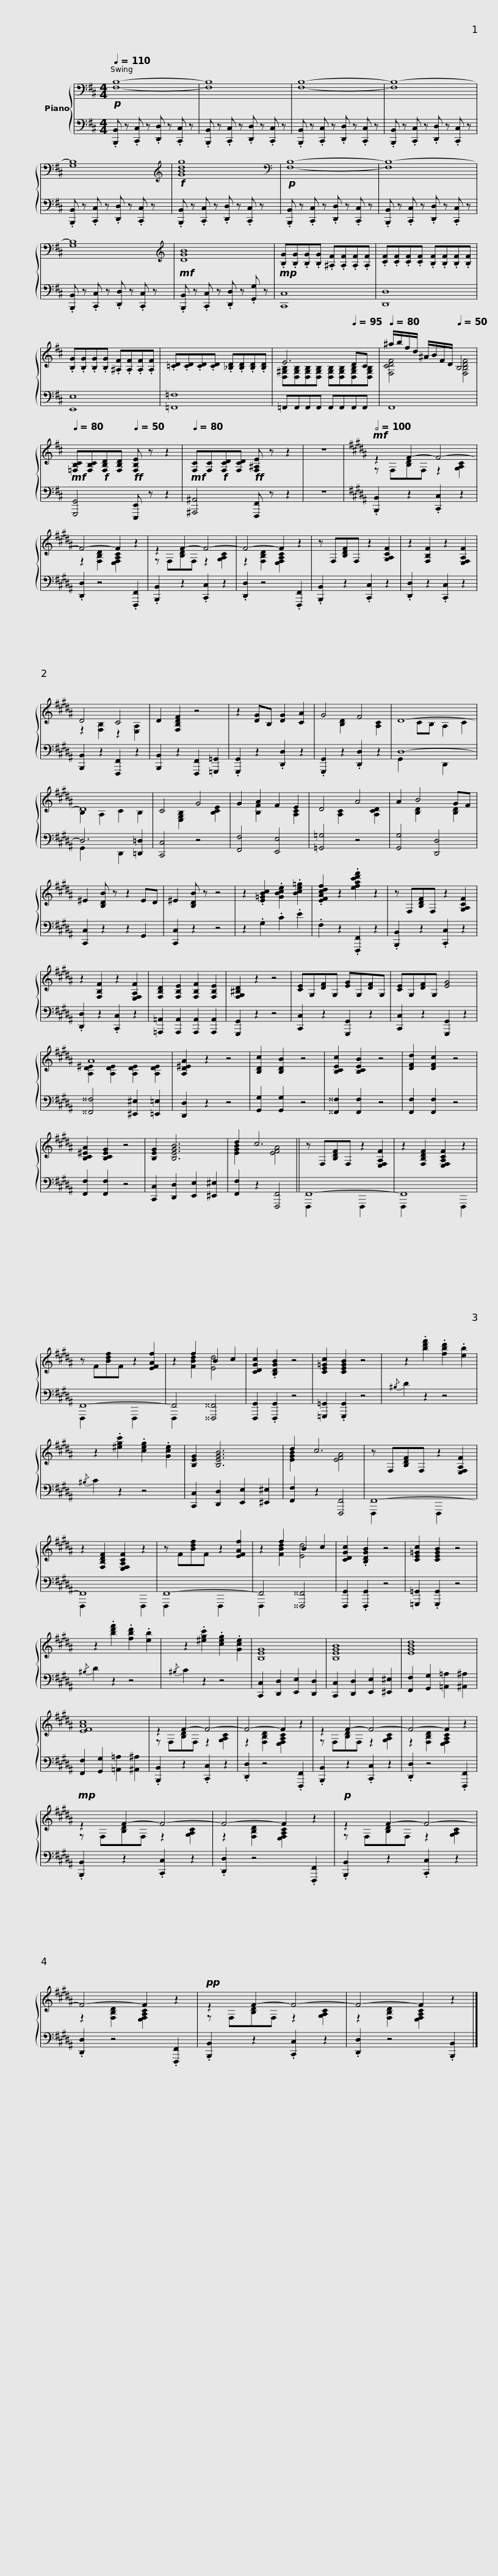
X:1
%%score { ( 1 3 ) | ( 2 4 ) }
L:1/8
Q:1/4=110
M:4/4
I:linebreak $
K:D
V:1 bass
V:3 bass
V:2 bass
V:4 bass
V:1
!p! [F,B,]8- | [F,B,]8 | [F,B,]8- | [F,B,-]8 | [G,B,]8 | %5
[K:treble]!f! [GBdg]8 |$[K:bass]!p! [F,B,]8- | [F,B,-]8 | [G,B,]8 |[K:treble]!mf! [DGB]8 | %10
!mp! .[B,G].[B,G].[B,G].[B,G] .[^A,F].[A,F].[A,F].[A,F] |$ .[CF].[CF].[CF].[CF] .[B,F].[B,F].[B,F].[B,F] | .[B,G].[B,G].[B,G].[B,G] .[^A,F].[A,F].[A,F].[A,F] | .[=CD].[CD].[CD].[CD] .[_B,D].[B,D].[B,D].[B,D] |[Q:1/4=105] E6[Q:1/4=100][Q:1/4=95] DC |$ %15
[Q:1/4=80] ^a/b/f/d/ ^A/B/F/D/[Q:1/4=50] B,4 |[Q:1/4=80]!mf! [=F,B,C][F,B,C]!f![F,B,D][F,B,D][Q:1/4=50]!ff! [F,B,E] z z2 |[Q:1/4=80]!mf! [F,C][F,C]!f![F,CD][F,CD]!ff! [F,^A,E] z z2 | z8 |[K:B][Q:1/2=100]!mf! z2 F2- F4- | %20
 F4- F2 z2 |$ z2 F2- F4- | F4- F2 z2 | z F,[B,DF]F, z2 [G,A,CF]2 | z2 [F,B,F]2 z2 [E,F,A,F]2 | %25
 D4 C4 | D2 [F,B,DF]2 z4 | z2 [DG]B, [DG]2 [CA]2 | G4 F4 | D8- |$ %30
 D8 | C4 G4 | G2 A2 F2 E2 | D4 A4 | A2 B4 GF | %35
 ^E2 [B,DB] z z2 ED | ^E2 [B,DB] z z4 | z2 .[E=GBc]2 .[GBce]2 .[Bce=g]2 | .[EFAcdf]2 z2 .[efac'd'f']2 z2 |$ z F,[B,DF]F, z2 [G,A,CF]2 | %40
 z2 [F,B,F]2 z2 [E,F,A,F]2 | [F,B,D]2 [F,B,E]2 [F,B,F]2 [F,B,E]2 | [F,G,^B,D]2 z2 z4 | [CE]G,[DF]G, [EG]G,[DF]G, | [CE]G,[DF]G, [EG]4 | %45
 A8 | [A,D^EA]2 z2 z4 | [B,Dc]2 [B,DB]2 z4 |$ [B,CEc]2 [B,CEB]2 z4 | [DFd]2 [DFc]2 z4 | %50
 [B,C^EA]2 [B,CEG]2 z4 | [B,EG]2 [B,EGB]6 | d2 c6 || z F,[B,DF]F, z2 [E,F,A,F]2 | z2 [F,B,DF]2 [E,F,A,CF]2 z2 | %55
 z F[Bdf]F z2 [EFAf]2 | z2 f2 B2 c2 | [CDGc]2 .[B,DGB]2 z4 |$ [CE=Gc]2 [CEGB]2 z4 | z2 .[bd'f']2 .[fbd']2 .[eb]2 | %60
 z2 .[^egc']2 .[ceg]2 .[Gce]2 | [B,EG]2 [B,EGB]6 | d2 c6 | z F,[B,DF]F, z2 [E,F,A,F]2 | z2 [F,B,DF]2 [E,F,A,CF]2 z2 | %65
 z F[Bdf]F z2 [EFAf]2 | z2 f2 B2 c2 |$ [CDGc]2 .[B,DGB]2 z4 | [CE=Gc]2 [CEGB]2 z4 | z2 .[bd'f']2 .[fbd']2 .[eb]2 | %70
 z2 .[^egc']2 .[ceg]2 .[Gce]2 | [B,EG]8 | [B,EGB]8 | [EGBd]8 | [EFAc]8 | %75
 z2 F2- F4- |$ F4- F2 z2 | z2 F2- F4- | F4- F2 z2 |!mp! z2 F2- F4- | %80
 F4- F2 z2 |!p! z2 F2- F4- | F4- F2 z2 |$!pp! z2 F2- F4- | F4- F2 z2 |] %85
V:2
 .[B,,,B,,] z .[C,,C,] z .[D,,D,] z .[C,,C,] z | .[B,,,B,,] z .[C,,C,] z .[D,,D,] z .[C,,C,] z | .[B,,,B,,] z .[C,,C,] z .[D,,D,] z .[C,,C,] z | .[B,,,B,,] z .[C,,C,] z .[D,,D,] z .[C,,C,] z | .[B,,,B,,] z .[C,,C,] z .[D,,D,] z .[C,,C,] z | %5
 .[B,,,B,,] z .[C,,C,] z .[D,,D,] z .[C,,C,] z |$ .[B,,,B,,] z .[C,,C,] z .[D,,D,] z .[C,,C,] z | .[B,,,B,,] z .[C,,C,] z .[D,,D,] z .[C,,C,] z | .[B,,,B,,] z .[C,,C,] z .[D,,D,] z .[C,,C,] z | .[B,,,B,,] z .[C,,C,] z .[D,,D,] z .[G,,G,] z | %10
 [C,,C,]8 |$ [D,,D,]8 | [E,,E,]8 | [=F,,=F,]8 | =F,,F,,F,,F,, F,,F,,F,,F,, |$ %15
 F,,8 | [G,,,G,,]4 [E,,,E,,] z z2 | [^A,,,^A,,]4 [F,,,F,,] z z2 | z8 |[K:B] .[B,,,B,,]2 z2 .[C,,C,]2 z2 | %20
 .[D,,D,]2 z4 .[F,,,F,,]2 |$ .[B,,,B,,]2 z2 .[C,,C,]2 z2 | .[D,,D,]2 z4 .[F,,,F,,]2 | .[B,,,B,,]2 z2 .[C,,C,]2 z2 | .[D,,D,]2 z2 .[C,,C,]2 z2 | %25
 [B,,,B,,]2 z2 [F,,,F,,]2 z2 | [B,,,B,,]2 z2 [F,,,F,,]2 [=G,,,=G,,]2 | .[G,,,G,,]2 z2 .[D,,D,]2 z2 | .[G,,,G,,]2 z2 .[D,,D,]2 z2 | D,8- |$ %30
 D,6 [=D,,=D,]2 | [C,,C,]4 z4 | [F,,F,]4 [E,,E,]4 | [=G,,=G,]4 z4 | [G,,G,]4 [D,,D,]4 | %35
 [C,,C,]2 z2 z2 G,,2 | [C,,C,]2 z2 z4 | z2 .G,2 .C2 .E2 | .F,2 z2 .[F,,,F,,]2 z2 |$ .[B,,,B,,]2 z2 .[C,,C,]2 z2 | %40
 .[D,,D,]2 z2 .[C,,C,]2 z2 | [=A,,,=A,,]2 [A,,,A,,]2 [A,,,A,,]2 [A,,,A,,]2 | [G,,,G,,]2 z2 z4 | [C,,C,]2 z2 [G,,,G,,]2 z2 | [C,,C,]2 z2 [G,,,G,,]2 z2 | %45
 [^^F,,^^F,]4 [^E,,^E,]2 [=E,,=E,]2 | [D,,D,]2 z2 z4 | [G,,G,]2 [G,,G,]2 z4 |$ [^^F,,^^F,]2 [F,,F,]2 z4 | [F,,F,]2 [F,,F,]2 z4 | %50
 [F,,F,]2 [F,,F,]2 z4 | [C,,C,]2 [D,,D,]2 [E,,E,]2 [^E,,^E,]2 | [F,,F,]2 z2 [F,,,F,,]4 || F,,8- | F,,8 | %55
 F,,8- | F,,4 [^^F,,,^^F,,]4 | [F,,,G,,]2 .[F,,,G,,]2 z4 |$ [=G,,,=G,,]2 .[G,,,G,,]2 z4 |{/^B,} D2 z2 z4 | %60
{/^B,} C2 z2 z4 | [C,,C,]2 [D,,D,]2 [E,,E,]2 [^E,,^E,]2 | [F,,F,]2 z2 [F,,,F,,]4 | F,,8- | F,,8 | %65
 F,,8- | F,,4 [^^F,,,^^F,,]4 |$ [F,,,G,,]2 .[F,,,G,,]2 z4 | [=G,,,=G,,]2 .[G,,,G,,]2 z4 |{/^B,} D2 z2 z4 | %70
{/^B,} C2 z2 z4 | [C,,C,]2 [D,,D,]2 [E,,E,]2 [D,,D,]2 | [C,,C,]2 [D,,D,]2 [E,,E,]2 [^E,,^E,]2 | [F,,F,]2 [G,,G,]2 [=A,,=A,]2 [^A,,^A,]2 | [F,,F,]2 [G,,G,]2 [=A,,=A,]2 [^A,,^A,]2 | %75
 .[B,,,B,,]2 z2 .[C,,C,]2 z2 |$ .[D,,D,]2 z4 .[F,,,F,,]2 | .[B,,,B,,]2 z2 .[C,,C,]2 z2 | .[D,,D,]2 z4 .[F,,,F,,]2 | .[B,,,B,,]2 z2 .[C,,C,]2 z2 | %80
 .[D,,D,]2 z4 .[F,,,F,,]2 | .[B,,,B,,]2 z2 .[C,,C,]2 z2 | .[D,,D,]2 z4 .[F,,,F,,]2 |$ .[B,,,B,,]2 z2 .[C,,C,]2 z2 | .[D,,D,]2 z4 .[B,,,B,,]2 |] %85
V:3
 x8 | x8 | x8 | x8 | x8 | %5
[K:treble] x8 |$[K:bass] x8 | x8 | x8 |[K:treble] x8 | %10
 x8 |$ x8 | x8 | x8 | [D,^G,B,][D,G,B,][D,G,B,][D,G,B,] [D,G,B,][D,G,B,][D,G,B,][D,G,B,] |$ %15
 [F,CDF]4 [F,B,DF]4 | x8 | x8 | x8 |[K:B] z F,[B,D]F, z2 [G,A,C]2 | %20
 z2 [F,B,D]2 [E,F,A,C]2 z2 |$ z F,[B,D]F, z2 [G,A,C]2 | z2 [F,B,D]2 [E,F,A,C]2 z2 | x8 | x8 | %25
 z2 [F,B,]2 z2 [E,A,]2 | x8 | x8 | x2 [B,D]2 x2 [A,C]2 | x2 CB, A,2 C2 |$ %30
 B,2 A,2 C2 B,2 | x2 [E,G,B,]2 x2 [B,CE]2 | x2 [B,F]2 x2 [A,C]2 | x2 [A,C]2 x2 [A,CD]2 | x2 [B,D]2 x2 [B,D]2 | %35
 x8 | x8 | x8 | x8 |$ x8 | %40
 x8 | x8 | x8 | x8 | x8 | %45
 [A,D^E]2 [A,DE]2 [A,DE]2 [A,DE]2 | x8 | x8 |$ x8 | x8 | %50
 x8 | x8 | [EGB]2 x2 [EFA]4 || x8 | x8 | %55
 x8 | x2 [FBd]2 [Ed]4 | x8 |$ x8 | x8 | %60
 x8 | x8 | [EGB]2 x2 [EFA]4 | x8 | x8 | %65
 x8 | x2 [FBd]2 [Ed]4 |$ x8 | x8 | x8 | %70
 x8 | x8 | x8 | x8 | x8 | %75
 z F,[B,D]F, z2 [G,A,C]2 |$ z2 [F,B,D]2 [E,F,A,C]2 z2 | z F,[B,D]F, z2 [G,A,C]2 | z2 [F,B,D]2 [E,F,A,C]2 z2 | z F,[B,D]F, z2 [G,A,C]2 | %80
 z2 [F,B,D]2 [E,F,A,C]2 z2 | z F,[B,D]F, z2 [G,A,C]2 | z2 [F,B,D]2 [E,F,A,C]2 z2 |$ z F,[B,D]F, z2 [G,A,C]2 | z2 [F,B,D]2 [E,F,A,C]2 z2 |] %85
V:4
 x8 | x8 | x8 | x8 | x8 | %5
 x8 |$ x8 | x8 | x8 | x8 | %10
 x8 |$ x8 | x8 | x8 | x8 |$ %15
 x8 | x8 | x8 | x8 |[K:B] x8 | %20
 x8 |$ x8 | x8 | x8 | x8 | %25
 x8 | x8 | x8 | x8 | G,,2 x2 D,,2 x2 |$ %30
 G,,2 x2 D,,2 x2 | x8 | x8 | x8 | x8 | %35
 x8 | x8 | x8 | x8 |$ x8 | %40
 x8 | x8 | x8 | x8 | x8 | %45
 x8 | x8 | x8 |$ x8 | x8 | %50
 x8 | x8 | x8 || F,,,2 x2 F,,,2 x2 | F,,,2 x4 F,,,2 | %55
 F,,,2 x2 F,,,2 x2 | F,,,2 x6 | x8 |$ x8 | x8 | %60
 x8 | x8 | x8 | F,,,2 x2 F,,,2 x2 | F,,,2 x4 F,,,2 | %65
 F,,,2 x2 F,,,2 x2 | F,,,2 x6 |$ x8 | x8 | x8 | %70
 x8 | x8 | x8 | x8 | x8 | %75
 x8 |$ x8 | x8 | x8 | x8 | %80
 x8 | x8 | x8 |$ x8 | x8 |] %85
